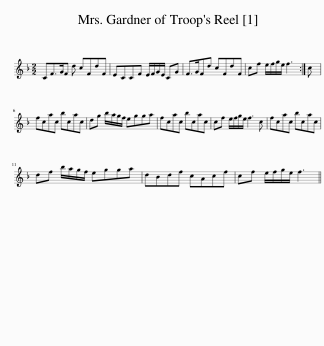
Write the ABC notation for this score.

X:1
L:1/8
M:2/2
I:linebreak $
K:F
V:1 treble
V:1
 CF>GF d cFdF | ECCF E/F/G/E/ CG | F>GFd cFdF | cf e/f/g/e/ f3 :| c |$ %5
 fcac bcac | dg b/a/g/f/ egga | fcac bcac | cf e/f/g/e/ f3 c | fcac bcac |$ %10
 df b/a/g/f/ egga | dBdf cAcf | cf e/f/g/e/ f3 || %13
